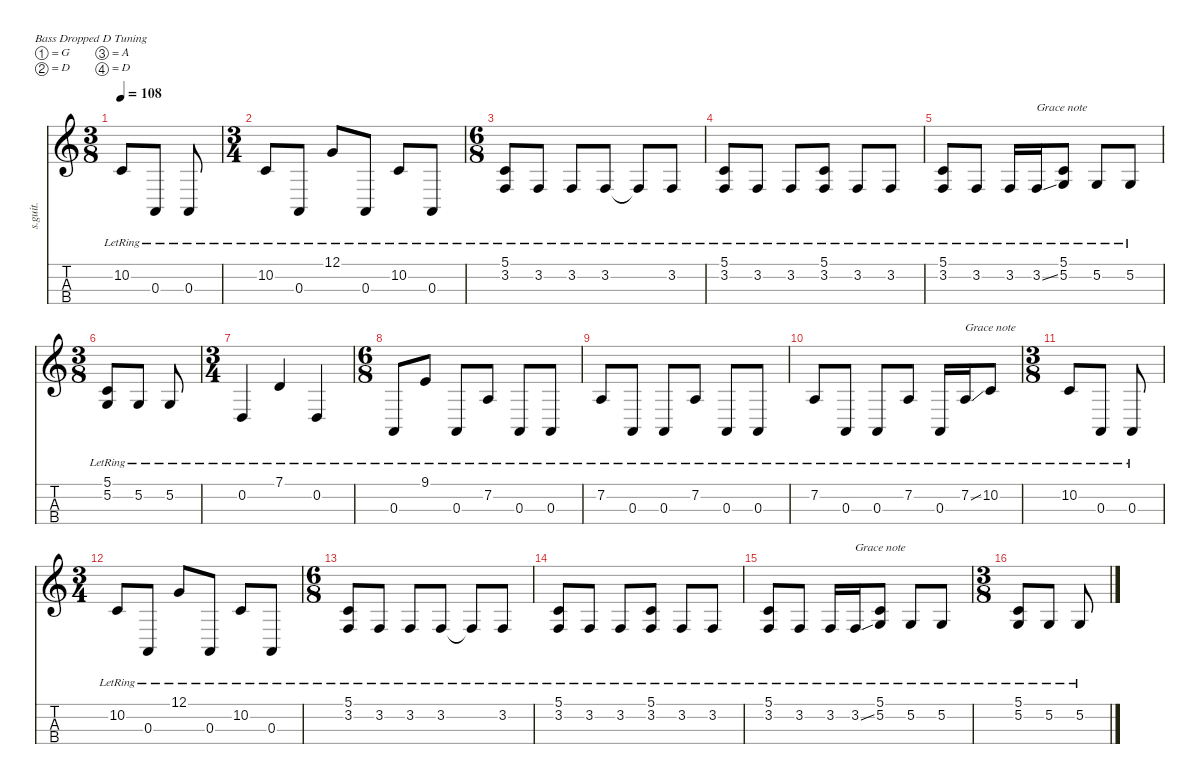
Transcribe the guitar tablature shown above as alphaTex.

\defaultSystemsLayout 4
\hideDynamics
\bracketExtendMode nobrackets
\track ("Justin Chancellor" "s.guit.") {instrument electricbasspick}
\staff {score tabs}
\tuning (G2 D2 A1 D1)
\ts (3 8)
\beaming (8 2 2 2 2)
\tempo 108
\clef g2
\ks c
10.2{lr}.8{lyrics (0 "") lyrics (1 "") lyrics (2 "") lyrics (3 "") lyrics (4 "") dy f} 0.3{lr}.8{lyrics (0 "") lyrics (1 "") lyrics (2 "") lyrics (3 "") lyrics (4 "")} 0.3{lr}.8{lyrics (0 "") lyrics (1 "") lyrics (2 "") lyrics (3 "") lyrics (4 "")} |
\ts (3 4)
\beaming (8 2 2 2 2)
10.2{lr}.8{lyrics (0 "") lyrics (1 "") lyrics (2 "") lyrics (3 "") lyrics (4 "")} 0.3{lr}.8{lyrics (0 "") lyrics (1 "") lyrics (2 "") lyrics (3 "") lyrics (4 "")} 12.1{lr}.8{lyrics (0 "") lyrics (1 "") lyrics (2 "") lyrics (3 "") lyrics (4 "")} 0.3{lr}.8{lyrics (0 "") lyrics (1 "") lyrics (2 "") lyrics (3 "") lyrics (4 "")} 10.2{lr}.8{lyrics (0 "") lyrics (1 "") lyrics (2 "") lyrics (3 "") lyrics (4 "")} 0.3{lr}.8{lyrics (0 "") lyrics (1 "") lyrics (2 "") lyrics (3 "") lyrics (4 "")} |
\ts (6 8)
\beaming (8 2 2 2 2)
(5.1{lr} 3.2{lr}).8{lyrics (0 "") lyrics (1 "") lyrics (2 "") lyrics (3 "") lyrics (4 "")} 3.2{lr}.8{lyrics (0 "") lyrics (1 "") lyrics (2 "") lyrics (3 "") lyrics (4 "")} 3.2{lr}.8{lyrics (0 "") lyrics (1 "") lyrics (2 "") lyrics (3 "") lyrics (4 "")} 3.2{lr}.8{lyrics (0 "") lyrics (1 "") lyrics (2 "") lyrics (3 "") lyrics (4 "")} 3.2{lr t}.8{lyrics (0 "") lyrics (1 "") lyrics (2 "") lyrics (3 "") lyrics (4 "")} 3.2{lr}.8{lyrics (0 "") lyrics (1 "") lyrics (2 "") lyrics (3 "") lyrics (4 "")} |
(5.1{lr} 3.2{lr}).8{lyrics (0 "") lyrics (1 "") lyrics (2 "") lyrics (3 "") lyrics (4 "")} 3.2{lr}.8{lyrics (0 "") lyrics (1 "") lyrics (2 "") lyrics (3 "") lyrics (4 "")} 3.2{lr}.8{lyrics (0 "") lyrics (1 "") lyrics (2 "") lyrics (3 "") lyrics (4 "")} (5.1{lr} 3.2{lr}).8{lyrics (0 "") lyrics (1 "") lyrics (2 "") lyrics (3 "") lyrics (4 "")} 3.2{lr}.8{lyrics (0 "") lyrics (1 "") lyrics (2 "") lyrics (3 "") lyrics (4 "")} 3.2{lr}.8{lyrics (0 "") lyrics (1 "") lyrics (2 "") lyrics (3 "") lyrics (4 "")} |
(5.1{lr} 3.2{lr}).8{lyrics (0 "") lyrics (1 "") lyrics (2 "") lyrics (3 "") lyrics (4 "")} 3.2{lr}.8{lyrics (0 "") lyrics (1 "") lyrics (2 "") lyrics (3 "") lyrics (4 "")} 3.2{lr}.16{lyrics (0 "") lyrics (1 "") lyrics (2 "") lyrics (3 "") lyrics (4 "")} 3.2{ss lr}.16{txt "Grace note" lyrics (0 "") lyrics (1 "") lyrics (2 "") lyrics (3 "") lyrics (4 "")} (5.1{lr} 5.2{lr}).8{lyrics (0 "") lyrics (1 "") lyrics (2 "") lyrics (3 "") lyrics (4 "")} 5.2{lr}.8{lyrics (0 "") lyrics (1 "") lyrics (2 "") lyrics (3 "") lyrics (4 "")} 5.2{lr}.8{lyrics (0 "") lyrics (1 "") lyrics (2 "") lyrics (3 "") lyrics (4 "")} |
\ts (3 8)
\beaming (8 2 2 2 2)
(5.1{lr} 5.2{lr}).8{lyrics (0 "") lyrics (1 "") lyrics (2 "") lyrics (3 "") lyrics (4 "")} 5.2{lr}.8{lyrics (0 "") lyrics (1 "") lyrics (2 "") lyrics (3 "") lyrics (4 "")} 5.2{lr}.8{lyrics (0 "") lyrics (1 "") lyrics (2 "") lyrics (3 "") lyrics (4 "")} |
\ts (3 4)
\beaming (8 2 2 2 2)
0.2{lr}.4{lyrics (0 "") lyrics (1 "") lyrics (2 "") lyrics (3 "") lyrics (4 "")} 7.1{lr}.4{lyrics (0 "") lyrics (1 "") lyrics (2 "") lyrics (3 "") lyrics (4 "")} 0.2{lr}.4{lyrics (0 "") lyrics (1 "") lyrics (2 "") lyrics (3 "") lyrics (4 "")} |
\ts (6 8)
\beaming (8 2 2 2 2)
0.3{lr}.8{lyrics (0 "") lyrics (1 "") lyrics (2 "") lyrics (3 "") lyrics (4 "")} 9.1{lr}.8{lyrics (0 "") lyrics (1 "") lyrics (2 "") lyrics (3 "") lyrics (4 "")} 0.3{lr}.8{lyrics (0 "") lyrics (1 "") lyrics (2 "") lyrics (3 "") lyrics (4 "")} 7.2{lr}.8{lyrics (0 "") lyrics (1 "") lyrics (2 "") lyrics (3 "") lyrics (4 "")} 0.3{lr}.8{lyrics (0 "") lyrics (1 "") lyrics (2 "") lyrics (3 "") lyrics (4 "")} 0.3{lr}.8{lyrics (0 "") lyrics (1 "") lyrics (2 "") lyrics (3 "") lyrics (4 "")} |
7.2{lr}.8{lyrics (0 "") lyrics (1 "") lyrics (2 "") lyrics (3 "") lyrics (4 "")} 0.3{lr}.8{lyrics (0 "") lyrics (1 "") lyrics (2 "") lyrics (3 "") lyrics (4 "")} 0.3{lr}.8{lyrics (0 "") lyrics (1 "") lyrics (2 "") lyrics (3 "") lyrics (4 "")} 7.2{lr}.8{lyrics (0 "") lyrics (1 "") lyrics (2 "") lyrics (3 "") lyrics (4 "")} 0.3{lr}.8{lyrics (0 "") lyrics (1 "") lyrics (2 "") lyrics (3 "") lyrics (4 "")} 0.3{lr}.8{lyrics (0 "") lyrics (1 "") lyrics (2 "") lyrics (3 "") lyrics (4 "")} |
7.2{lr}.8{lyrics (0 "") lyrics (1 "") lyrics (2 "") lyrics (3 "") lyrics (4 "")} 0.3{lr}.8{lyrics (0 "") lyrics (1 "") lyrics (2 "") lyrics (3 "") lyrics (4 "")} 0.3{lr}.8{lyrics (0 "") lyrics (1 "") lyrics (2 "") lyrics (3 "") lyrics (4 "")} 7.2{lr}.8{lyrics (0 "") lyrics (1 "") lyrics (2 "") lyrics (3 "") lyrics (4 "")} 0.3{lr}.16{lyrics (0 "") lyrics (1 "") lyrics (2 "") lyrics (3 "") lyrics (4 "")} 7.2{ss lr}.16{txt "Grace note" lyrics (0 "") lyrics (1 "") lyrics (2 "") lyrics (3 "") lyrics (4 "")} 10.2{lr}.8{lyrics (0 "") lyrics (1 "") lyrics (2 "") lyrics (3 "") lyrics (4 "")} |
\ts (3 8)
\beaming (8 2 2 2 2)
10.2{lr}.8{lyrics (0 "") lyrics (1 "") lyrics (2 "") lyrics (3 "") lyrics (4 "")} 0.3{lr}.8{lyrics (0 "") lyrics (1 "") lyrics (2 "") lyrics (3 "") lyrics (4 "")} 0.3{lr}.8{lyrics (0 "") lyrics (1 "") lyrics (2 "") lyrics (3 "") lyrics (4 "")} |
\ts (3 4)
\beaming (8 2 2 2 2)
10.2{lr}.8{lyrics (0 "") lyrics (1 "") lyrics (2 "") lyrics (3 "") lyrics (4 "")} 0.3{lr}.8{lyrics (0 "") lyrics (1 "") lyrics (2 "") lyrics (3 "") lyrics (4 "")} 12.1{lr}.8{lyrics (0 "") lyrics (1 "") lyrics (2 "") lyrics (3 "") lyrics (4 "")} 0.3{lr}.8{lyrics (0 "") lyrics (1 "") lyrics (2 "") lyrics (3 "") lyrics (4 "")} 10.2{lr}.8{lyrics (0 "") lyrics (1 "") lyrics (2 "") lyrics (3 "") lyrics (4 "")} 0.3{lr}.8{lyrics (0 "") lyrics (1 "") lyrics (2 "") lyrics (3 "") lyrics (4 "")} |
\ts (6 8)
\beaming (8 2 2 2 2)
(5.1{lr} 3.2{lr}).8{lyrics (0 "") lyrics (1 "") lyrics (2 "") lyrics (3 "") lyrics (4 "")} 3.2{lr}.8{lyrics (0 "") lyrics (1 "") lyrics (2 "") lyrics (3 "") lyrics (4 "")} 3.2{lr}.8{lyrics (0 "") lyrics (1 "") lyrics (2 "") lyrics (3 "") lyrics (4 "")} 3.2{lr}.8{lyrics (0 "") lyrics (1 "") lyrics (2 "") lyrics (3 "") lyrics (4 "")} 3.2{lr t}.8{lyrics (0 "") lyrics (1 "") lyrics (2 "") lyrics (3 "") lyrics (4 "")} 3.2{lr}.8{lyrics (0 "") lyrics (1 "") lyrics (2 "") lyrics (3 "") lyrics (4 "")} |
(5.1{lr} 3.2{lr}).8{lyrics (0 "") lyrics (1 "") lyrics (2 "") lyrics (3 "") lyrics (4 "")} 3.2{lr}.8{lyrics (0 "") lyrics (1 "") lyrics (2 "") lyrics (3 "") lyrics (4 "")} 3.2{lr}.8{lyrics (0 "") lyrics (1 "") lyrics (2 "") lyrics (3 "") lyrics (4 "")} (5.1{lr} 3.2{lr}).8{lyrics (0 "") lyrics (1 "") lyrics (2 "") lyrics (3 "") lyrics (4 "")} 3.2{lr}.8{lyrics (0 "") lyrics (1 "") lyrics (2 "") lyrics (3 "") lyrics (4 "")} 3.2{lr}.8{lyrics (0 "") lyrics (1 "") lyrics (2 "") lyrics (3 "") lyrics (4 "")} |
(5.1{lr} 3.2{lr}).8{lyrics (0 "") lyrics (1 "") lyrics (2 "") lyrics (3 "") lyrics (4 "")} 3.2{lr}.8{lyrics (0 "") lyrics (1 "") lyrics (2 "") lyrics (3 "") lyrics (4 "")} 3.2{lr}.16{lyrics (0 "") lyrics (1 "") lyrics (2 "") lyrics (3 "") lyrics (4 "")} 3.2{ss lr}.16{txt "Grace note" lyrics (0 "") lyrics (1 "") lyrics (2 "") lyrics (3 "") lyrics (4 "")} (5.1{lr} 5.2{lr}).8{lyrics (0 "") lyrics (1 "") lyrics (2 "") lyrics (3 "") lyrics (4 "")} 5.2{lr}.8{lyrics (0 "") lyrics (1 "") lyrics (2 "") lyrics (3 "") lyrics (4 "")} 5.2{lr}.8{lyrics (0 "") lyrics (1 "") lyrics (2 "") lyrics (3 "") lyrics (4 "")} |
\ts (3 8)
\beaming (8 2 2 2 2)
(5.1{lr} 5.2{lr}).8{lyrics (0 "") lyrics (1 "") lyrics (2 "") lyrics (3 "") lyrics (4 "")} 5.2{lr}.8{lyrics (0 "") lyrics (1 "") lyrics (2 "") lyrics (3 "") lyrics (4 "")} 5.2{lr}.8{lyrics (0 "") lyrics (1 "") lyrics (2 "") lyrics (3 "") lyrics (4 "")}
